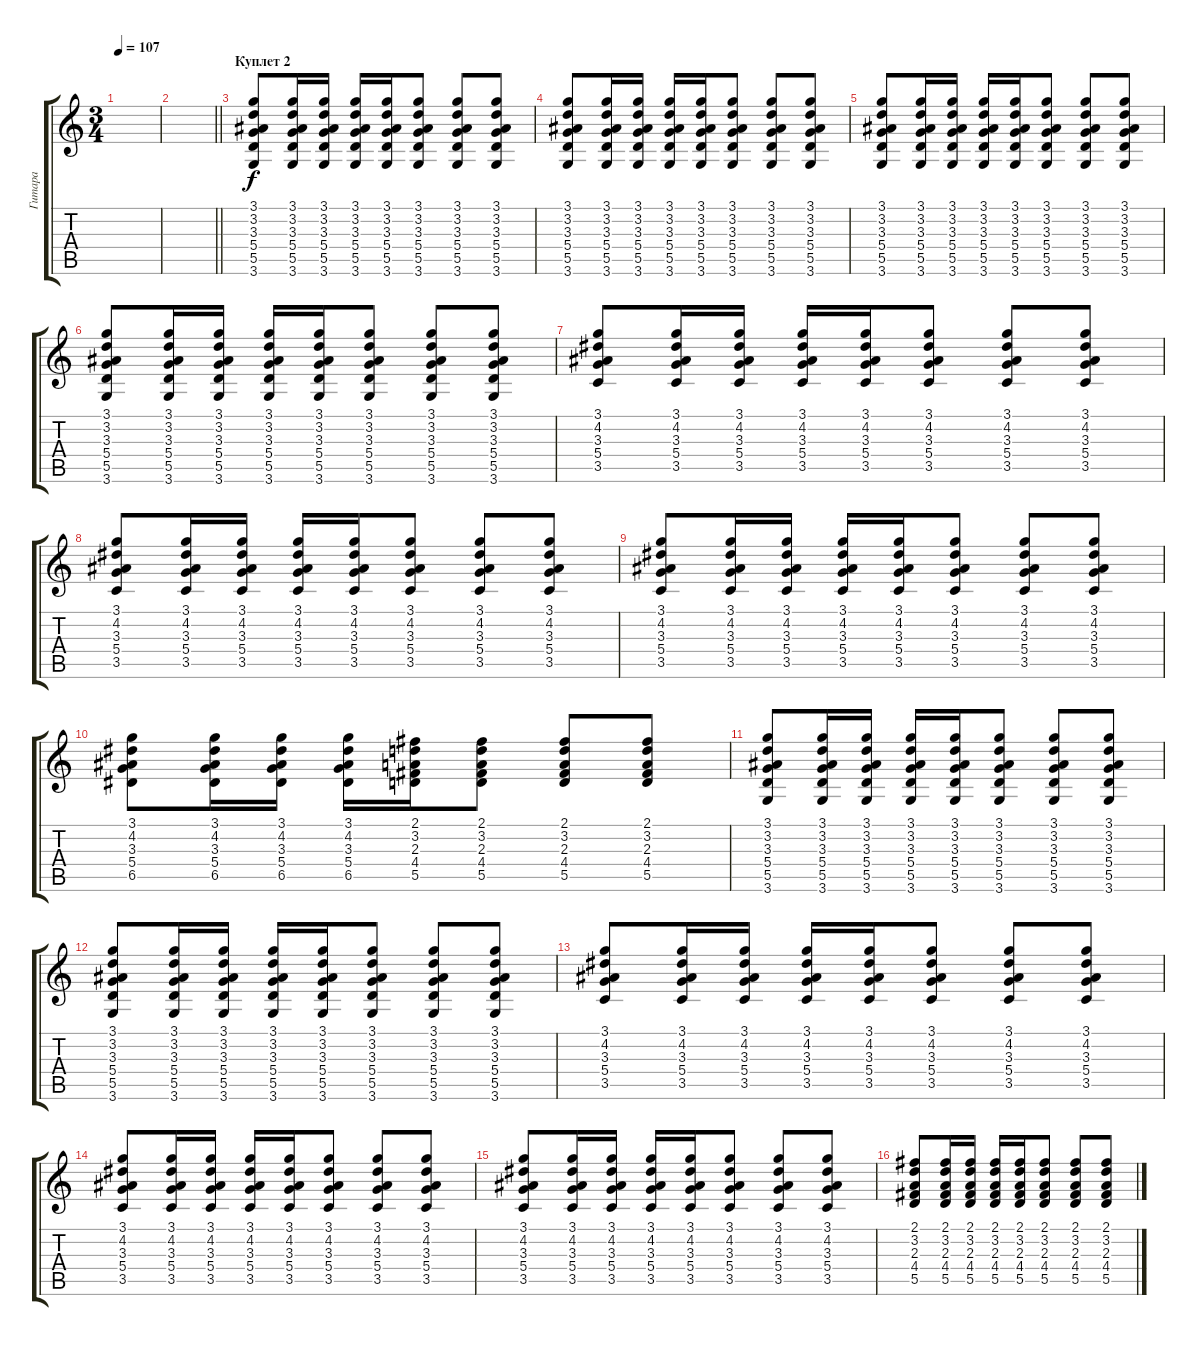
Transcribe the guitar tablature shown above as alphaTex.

\track ("Гитара" "Гитара") {instrument acousticguitarsteel}
\staff {score tabs}
\tuning (E4 B3 G3 D3 A2 E2) {hide}
\ts (3 4)
\tempo 107
\clef g2
\ks c
|
\barLineRight lightlight
|
\section ("" "Куплет 2")
(3.1 3.2 3.3 5.4 5.5 3.6).8 (3.1 3.2 3.3 5.4 5.5 3.6).16 (3.1 3.2 3.3 5.4 5.5 3.6).16 (3.1 3.2 3.3 5.4 5.5 3.6).16 (3.1 3.2 3.3 5.4 5.5 3.6).16 (3.1 3.2 3.3 5.4 5.5 3.6).8 (3.1 3.2 3.3 5.4 5.5 3.6).8 (3.1 3.2 3.3 5.4 5.5 3.6).8 |
(3.1 3.2 3.3 5.4 5.5 3.6).8 (3.1 3.2 3.3 5.4 5.5 3.6).16 (3.1 3.2 3.3 5.4 5.5 3.6).16 (3.1 3.2 3.3 5.4 5.5 3.6).16 (3.1 3.2 3.3 5.4 5.5 3.6).16 (3.1 3.2 3.3 5.4 5.5 3.6).8 (3.1 3.2 3.3 5.4 5.5 3.6).8 (3.1 3.2 3.3 5.4 5.5 3.6).8 |
(3.1 3.2 3.3 5.4 5.5 3.6).8 (3.1 3.2 3.3 5.4 5.5 3.6).16 (3.1 3.2 3.3 5.4 5.5 3.6).16 (3.1 3.2 3.3 5.4 5.5 3.6).16 (3.1 3.2 3.3 5.4 5.5 3.6).16 (3.1 3.2 3.3 5.4 5.5 3.6).8 (3.1 3.2 3.3 5.4 5.5 3.6).8 (3.1 3.2 3.3 5.4 5.5 3.6).8 |
(3.1 3.2 3.3 5.4 5.5 3.6).8 (3.1 3.2 3.3 5.4 5.5 3.6).16 (3.1 3.2 3.3 5.4 5.5 3.6).16 (3.1 3.2 3.3 5.4 5.5 3.6).16 (3.1 3.2 3.3 5.4 5.5 3.6).16 (3.1 3.2 3.3 5.4 5.5 3.6).8 (3.1 3.2 3.3 5.4 5.5 3.6).8 (3.1 3.2 3.3 5.4 5.5 3.6).8 |
(3.1 4.2 3.3 5.4 3.5).8 (3.1 4.2 3.3 5.4 3.5).16 (3.1 4.2 3.3 5.4 3.5).16 (3.1 4.2 3.3 5.4 3.5).16 (3.1 4.2 3.3 5.4 3.5).16 (3.1 4.2 3.3 5.4 3.5).8 (3.1 4.2 3.3 5.4 3.5).8 (3.1 4.2 3.3 5.4 3.5).8 |
(3.1 4.2 3.3 5.4 3.5).8 (3.1 4.2 3.3 5.4 3.5).16 (3.1 4.2 3.3 5.4 3.5).16 (3.1 4.2 3.3 5.4 3.5).16 (3.1 4.2 3.3 5.4 3.5).16 (3.1 4.2 3.3 5.4 3.5).8 (3.1 4.2 3.3 5.4 3.5).8 (3.1 4.2 3.3 5.4 3.5).8 |
(3.1 4.2 3.3 5.4 3.5).8 (3.1 4.2 3.3 5.4 3.5).16 (3.1 4.2 3.3 5.4 3.5).16 (3.1 4.2 3.3 5.4 3.5).16 (3.1 4.2 3.3 5.4 3.5).16 (3.1 4.2 3.3 5.4 3.5).8 (3.1 4.2 3.3 5.4 3.5).8 (3.1 4.2 3.3 5.4 3.5).8 |
(3.1 4.2 3.3 5.4 6.5).8 (3.1 4.2 3.3 5.4 6.5).16 (3.1 4.2 3.3 5.4 6.5).16 (3.1 4.2 3.3 5.4 6.5).16 (2.1 3.2 2.3 4.4 5.5).16 (2.1 3.2 2.3 4.4 5.5).8 (2.1 3.2 2.3 4.4 5.5).8 (2.1 3.2 2.3 4.4 5.5).8 |
(3.1 3.2 3.3 5.4 5.5 3.6).8 (3.1 3.2 3.3 5.4 5.5 3.6).16 (3.1 3.2 3.3 5.4 5.5 3.6).16 (3.1 3.2 3.3 5.4 5.5 3.6).16 (3.1 3.2 3.3 5.4 5.5 3.6).16 (3.1 3.2 3.3 5.4 5.5 3.6).8 (3.1 3.2 3.3 5.4 5.5 3.6).8 (3.1 3.2 3.3 5.4 5.5 3.6).8 |
(3.1 3.2 3.3 5.4 5.5 3.6).8 (3.1 3.2 3.3 5.4 5.5 3.6).16 (3.1 3.2 3.3 5.4 5.5 3.6).16 (3.1 3.2 3.3 5.4 5.5 3.6).16 (3.1 3.2 3.3 5.4 5.5 3.6).16 (3.1 3.2 3.3 5.4 5.5 3.6).8 (3.1 3.2 3.3 5.4 5.5 3.6).8 (3.1 3.2 3.3 5.4 5.5 3.6).8 |
(3.1 4.2 3.3 5.4 3.5).8 (3.1 4.2 3.3 5.4 3.5).16 (3.1 4.2 3.3 5.4 3.5).16 (3.1 4.2 3.3 5.4 3.5).16 (3.1 4.2 3.3 5.4 3.5).16 (3.1 4.2 3.3 5.4 3.5).8 (3.1 4.2 3.3 5.4 3.5).8 (3.1 4.2 3.3 5.4 3.5).8 |
(3.1 4.2 3.3 5.4 3.5).8 (3.1 4.2 3.3 5.4 3.5).16 (3.1 4.2 3.3 5.4 3.5).16 (3.1 4.2 3.3 5.4 3.5).16 (3.1 4.2 3.3 5.4 3.5).16 (3.1 4.2 3.3 5.4 3.5).8 (3.1 4.2 3.3 5.4 3.5).8 (3.1 4.2 3.3 5.4 3.5).8 |
(3.1 4.2 3.3 5.4 3.5).8 (3.1 4.2 3.3 5.4 3.5).16 (3.1 4.2 3.3 5.4 3.5).16 (3.1 4.2 3.3 5.4 3.5).16 (3.1 4.2 3.3 5.4 3.5).16 (3.1 4.2 3.3 5.4 3.5).8 (3.1 4.2 3.3 5.4 3.5).8 (3.1 4.2 3.3 5.4 3.5).8 |
(2.1 3.2 2.3 4.4 5.5).8 (2.1 3.2 2.3 4.4 5.5).16 (2.1 3.2 2.3 4.4 5.5).16 (2.1 3.2 2.3 4.4 5.5).16 (2.1 3.2 2.3 4.4 5.5).16 (2.1 3.2 2.3 4.4 5.5).8 (2.1 3.2 2.3 4.4 5.5).8 (2.1 3.2 2.3 4.4 5.5).8
